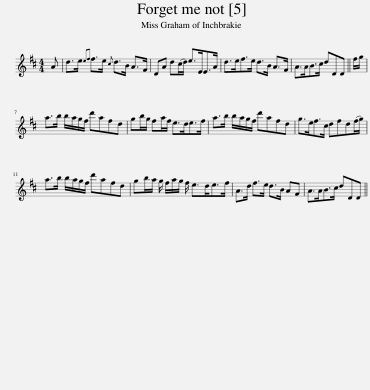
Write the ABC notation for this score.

X:1
L:1/8
M:4/4
I:linebreak $
K:D
V:1 treble
V:1
 A | d>e{ef} f>e{c} d>B A>F | DA d(c/d/) e>EE>A | d>ef>e d>B A>F | A>AB>c dDD || %5
 f/g/ |$ a>b b/a/g/f/ d'afd | gb/g/ fa/f/ e>de>f | a>b b/a/g/f/ d'afd | g>ef>c dfd(f/g/) |$ %10
 a>b b/a/g/f/ d'afd | gb/a/ g/ f/a/g/ f/ e>de>f | A>d f>e d>B AF | A>AB>c dDD || %14
